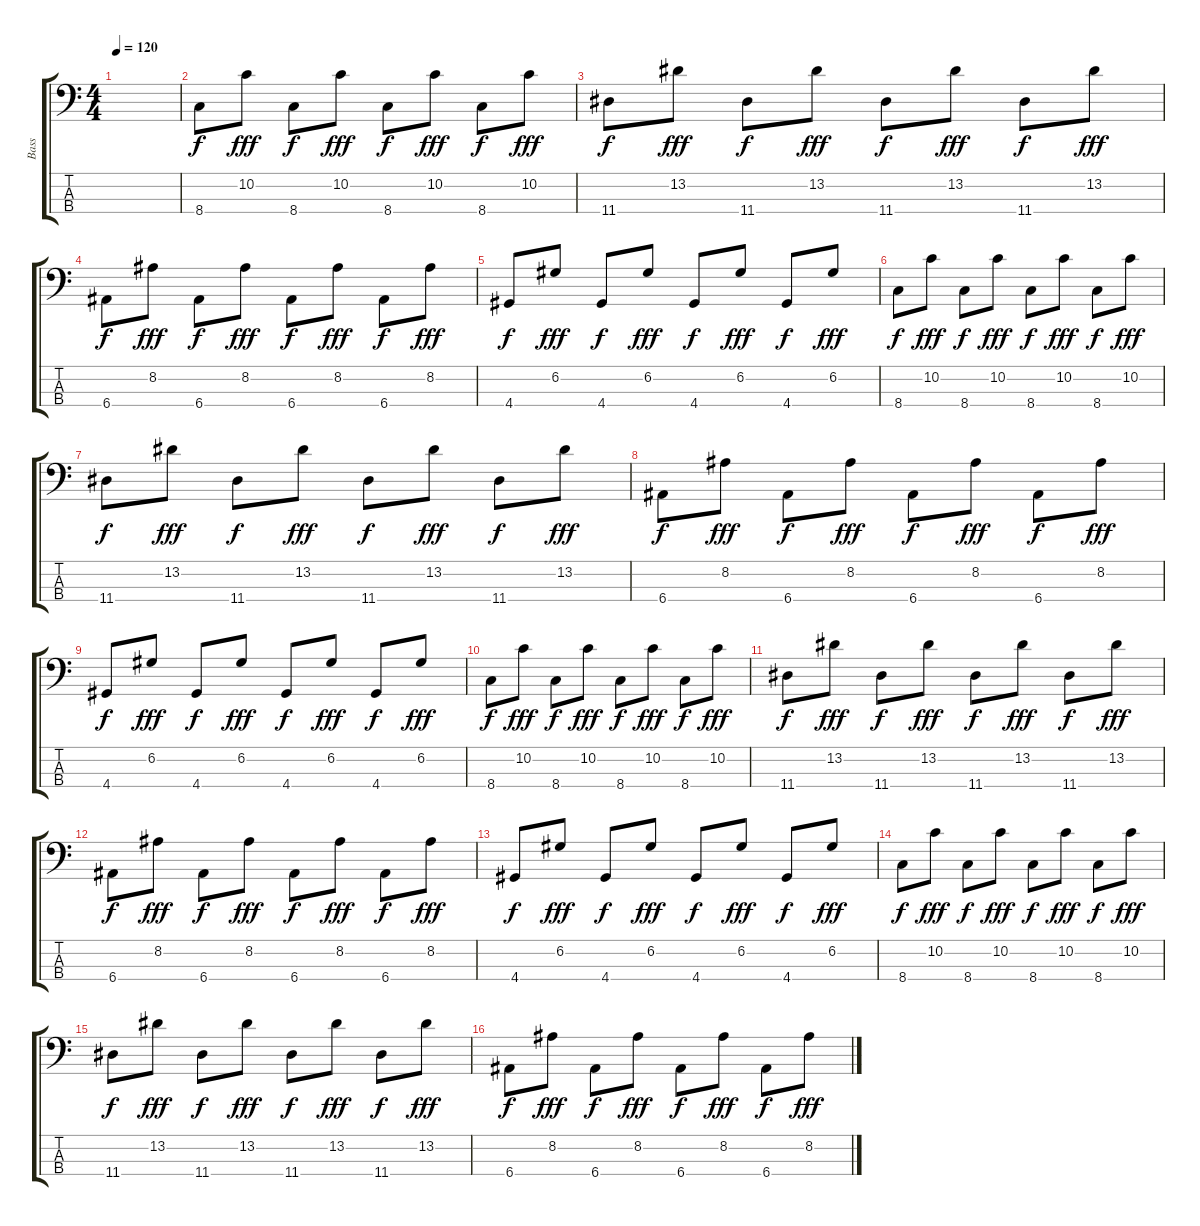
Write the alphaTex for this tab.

\track ("Bass" "Bass") {instrument electricbasspick}
\staff {score tabs}
\tuning (G2 D2 A1 E1) {hide}
\ts (4 4)
\tempo 120
\clef f4
\ks c
|
8.4.8{dy f} 10.2.8{dy fff} 8.4.8{dy f} 10.2.8{dy fff} 8.4.8{dy f} 10.2.8{dy fff} 8.4.8{dy f} 10.2.8{dy fff} |
11.4.8{dy f} 13.2.8{dy fff} 11.4.8{dy f} 13.2.8{dy fff} 11.4.8{dy f} 13.2.8{dy fff} 11.4.8{dy f} 13.2.8{dy fff} |
6.4.8{dy f} 8.2.8{dy fff} 6.4.8{dy f} 8.2.8{dy fff} 6.4.8{dy f} 8.2.8{dy fff} 6.4.8{dy f} 8.2.8{dy fff} |
4.4.8{dy f} 6.2.8{dy fff} 4.4.8{dy f} 6.2.8{dy fff} 4.4.8{dy f} 6.2.8{dy fff} 4.4.8{dy f} 6.2.8{dy fff} |
8.4.8{dy f} 10.2.8{dy fff} 8.4.8{dy f} 10.2.8{dy fff} 8.4.8{dy f} 10.2.8{dy fff} 8.4.8{dy f} 10.2.8{dy fff} |
11.4.8{dy f} 13.2.8{dy fff} 11.4.8{dy f} 13.2.8{dy fff} 11.4.8{dy f} 13.2.8{dy fff} 11.4.8{dy f} 13.2.8{dy fff} |
6.4.8{dy f} 8.2.8{dy fff} 6.4.8{dy f} 8.2.8{dy fff} 6.4.8{dy f} 8.2.8{dy fff} 6.4.8{dy f} 8.2.8{dy fff} |
4.4.8{dy f} 6.2.8{dy fff} 4.4.8{dy f} 6.2.8{dy fff} 4.4.8{dy f} 6.2.8{dy fff} 4.4.8{dy f} 6.2.8{dy fff} |
8.4.8{dy f} 10.2.8{dy fff} 8.4.8{dy f} 10.2.8{dy fff} 8.4.8{dy f} 10.2.8{dy fff} 8.4.8{dy f} 10.2.8{dy fff} |
11.4.8{dy f} 13.2.8{dy fff} 11.4.8{dy f} 13.2.8{dy fff} 11.4.8{dy f} 13.2.8{dy fff} 11.4.8{dy f} 13.2.8{dy fff} |
6.4.8{dy f} 8.2.8{dy fff} 6.4.8{dy f} 8.2.8{dy fff} 6.4.8{dy f} 8.2.8{dy fff} 6.4.8{dy f} 8.2.8{dy fff} |
4.4.8{dy f} 6.2.8{dy fff} 4.4.8{dy f} 6.2.8{dy fff} 4.4.8{dy f} 6.2.8{dy fff} 4.4.8{dy f} 6.2.8{dy fff} |
8.4.8{dy f} 10.2.8{dy fff} 8.4.8{dy f} 10.2.8{dy fff} 8.4.8{dy f} 10.2.8{dy fff} 8.4.8{dy f} 10.2.8{dy fff} |
11.4.8{dy f} 13.2.8{dy fff} 11.4.8{dy f} 13.2.8{dy fff} 11.4.8{dy f} 13.2.8{dy fff} 11.4.8{dy f} 13.2.8{dy fff} |
6.4.8{dy f} 8.2.8{dy fff} 6.4.8{dy f} 8.2.8{dy fff} 6.4.8{dy f} 8.2.8{dy fff} 6.4.8{dy f} 8.2.8{dy fff}
